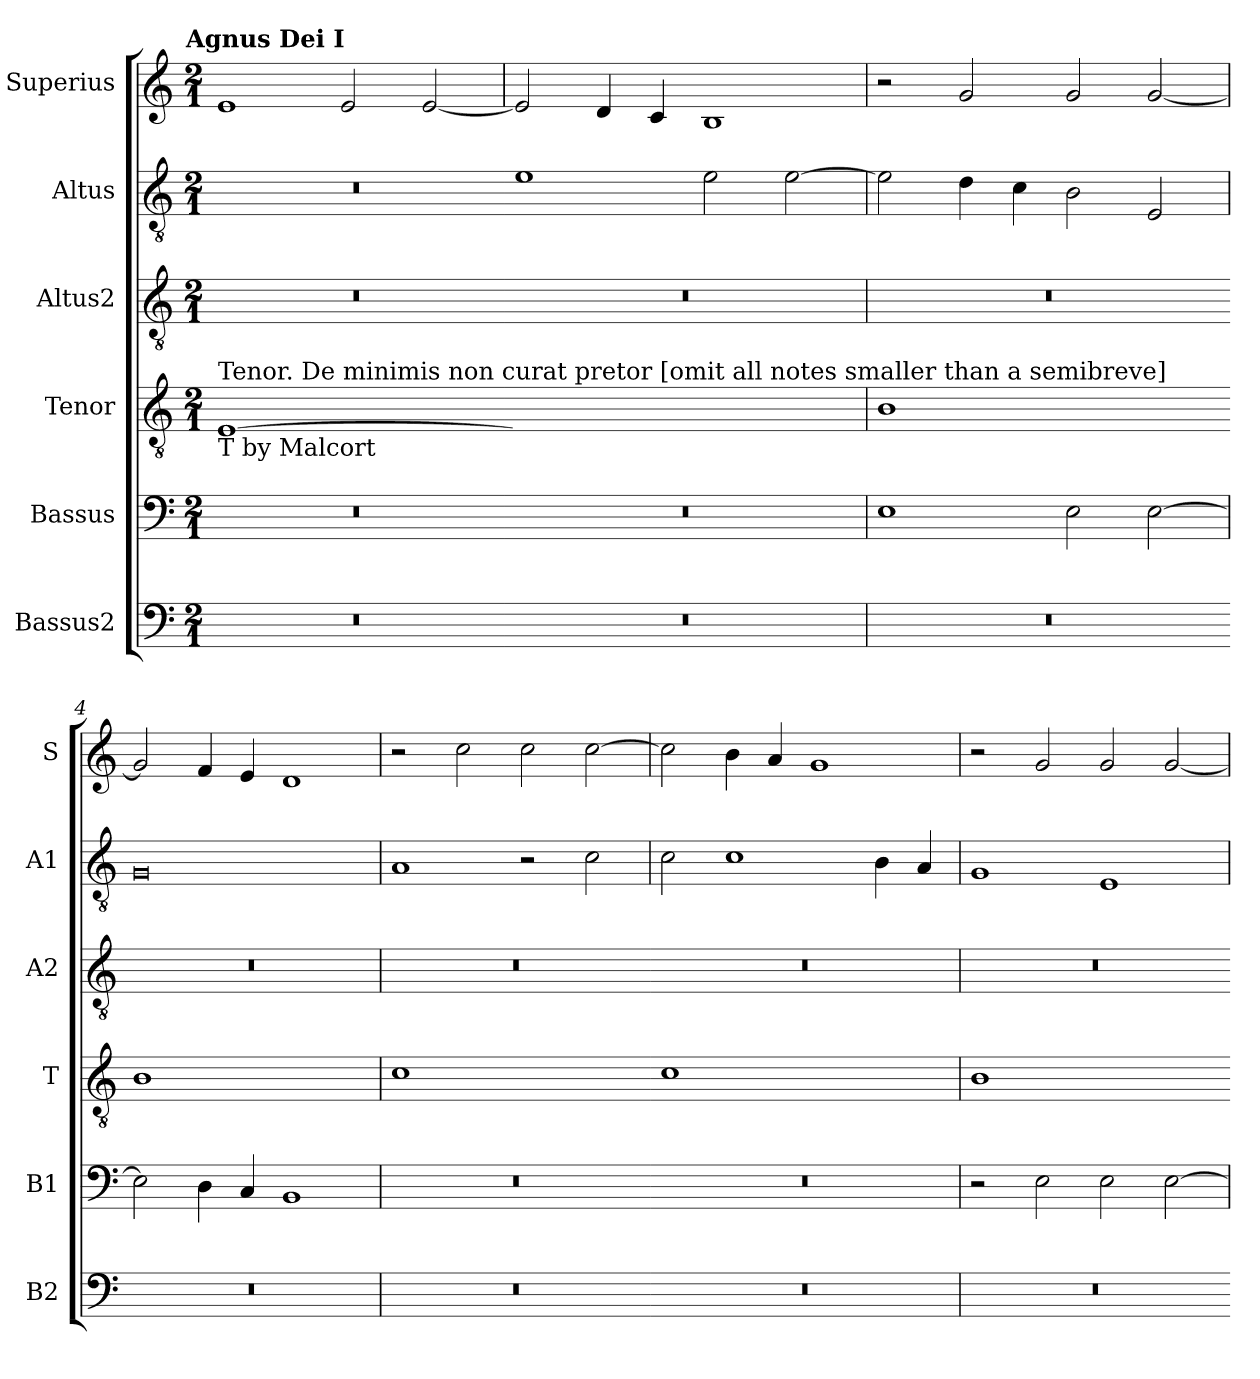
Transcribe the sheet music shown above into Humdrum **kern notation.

**kern	**kern	**kern	**kern	**kern	**kern
*part6	*part5	*part4	*part3	*part2	*part1
*staff6	*staff5	*staff4	*staff3	*staff2	*staff1
*I"Bassus2	*I"Bassus	*I"Tenor	*I"Altus2	*I"Altus	*I"Superius
*I'B2	*I'B1	*I'T	*I'A2	*I'A1	*I'S
*clefF4	*clefF4	*clefGv2	*clefGv2	*clefGv2	*clefG2
*k[]	*k[]	*k[]	*k[]	*k[]	*k[]
!!LO:TX:omd:t=Agnus Dei I
*M2/1	*M2/1	*M2/1	*M2/1	*M2/1	*M2/1
=1	=1	=1	=1	=1	=1
!	!	!LO:TX:a:t=Tenor. De minimis non curat pretor [omit all notes smaller than a semibreve]	!	!	!
!	!	!LO:TX:b:t=T by Malcort	!	!	!
!	!	!LO:N:vis=1	!	!	!
0r	0r	[0E\	0r	0r	1e
.	.	.	.	.	2e/
.	.	.	.	.	[2e/
=2	=2	=2-	=2	=2	=2
!	!	!LO:N:vis=1	!	!	!
0r	0r	0E\yy]	0r	1e	2e/]
.	.	.	.	.	4d/
.	.	.	.	.	4c/
.	.	.	.	2e\	1B
.	.	.	.	[2e\	.
=3	=3	=3	=3	=3	=3
!	!	!LO:N:vis=1	!	!	!
0r	1E	0B	0r	2e\]	2r
.	.	.	.	4d\	2g/
.	.	.	.	4c\	.
.	2E\	.	.	2B\	2g/
.	[2E\	.	.	2E/	[2g/
=4	=4	=4-	=4	=4	=4
!	!	!LO:N:vis=1	!	!	!
0r	2E\]	0B	0r	0G	2g/]
.	4D\	.	.	.	4f/
.	4C/	.	.	.	4e/
.	1BB	.	.	.	1d
=5	=5	=5	=5	=5	=5
!	!	!LO:N:vis=1	!	!	!
0r	0r	0c	0r	1A	2r
.	.	.	.	.	2cc\
.	.	.	.	2r	2cc\
.	.	.	.	2c\	[2cc\
=6	=6	=6-	=6	=6	=6
!	!	!LO:N:vis=1	!	!	!
0r	0r	0c	0r	2c\	2cc\]
.	.	.	.	1c	4b\
.	.	.	.	.	4a/
.	.	.	.	.	1g
.	.	.	.	4B\	.
.	.	.	.	4A/	.
=7	=7	=7	=7	=7	=7
!	!	!LO:N:vis=1	!	!	!
0r	2r	0B	0r	1G	2r
.	2E\	.	.	.	2g/
.	2E\	.	.	1E	2g/
.	[2E\	.	.	.	[2g/
=	=	=-	=	=	=
*-	*-	*-	*-	*-	*-
